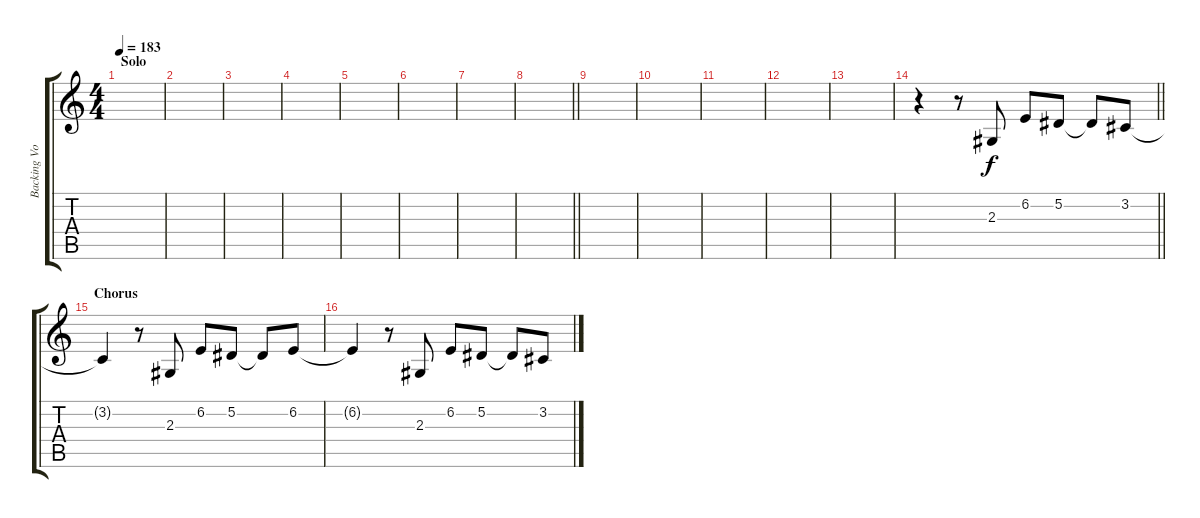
\track ("Backing Vocals" "Backing Vo") {instrument lead6voice}
\staff {score tabs}
\tuning (Eb4 Bb3 Gb3 Db3 Ab2 Eb2) {hide}
\ts (4 4)
\section ("" "Solo")
\tempo 183
\clef g2
\ks c
|
|
|
|
|
|
|
\barLineRight lightlight
|
\section ("" "")
|
|
|
|
|
\barLineRight lightlight
r.4 r.8 2.3.8 6.2.8 5.2.8 5.2{t}.8 3.2.8 |
\section ("" "Chorus")
3.2{t}.4 r.8 2.3.8 6.2.8 5.2.8 5.2{t}.8 6.2.8 |
6.2{t}.4 r.8 2.3.8 6.2.8 5.2.8 5.2{t}.8 3.2.8
